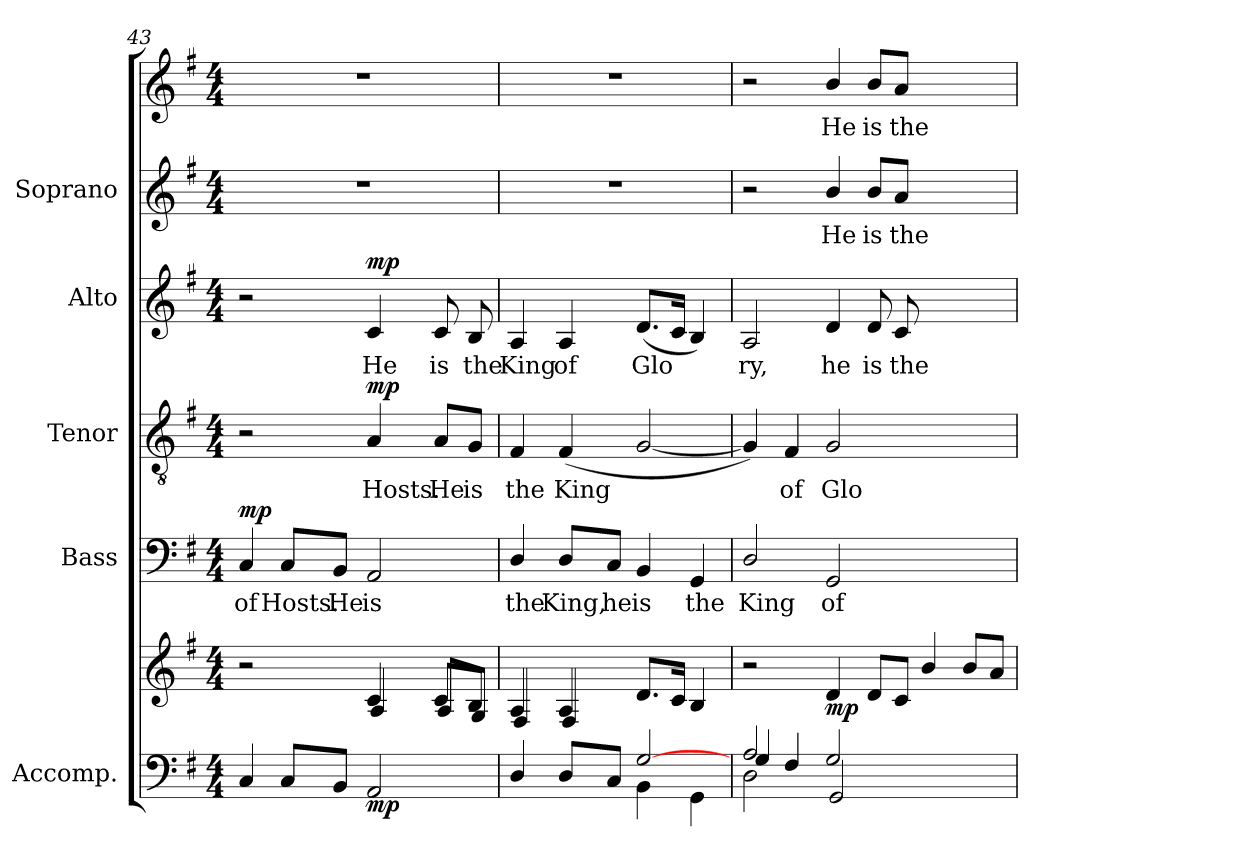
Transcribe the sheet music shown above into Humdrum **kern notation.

**kern	**kern	**dynam	**kern	**text	**dynam	**kern	**text	**dynam	**kern	**text	**dynam	**kern	**text	**kern	**text	**dynam
*part5	*part5	*part5	*part4	*part4	*part4	*part3	*part3	*part3	*part2	*part2	*part2	*part1	*part1	*part1	*part1	*part1
*staff7	*staff6	*staff6/7	*staff5	*staff5	*staff5	*staff4	*staff4	*staff4	*staff3	*staff3	*staff3	*staff2	*staff2	*staff1	*staff1	*staff1/2
*I"Accomp.	*	*	*I"Bass	*	*	*I"Tenor	*	*	*I"Alto	*	*	*I"Soprano	*	*	*	*
*	*	*	*I'B	*	*	*I'T	*	*	*I'A	*	*	*I'S	*	*	*	*
*clefF4	*clefG2	*	*clefF4	*	*	*clefGv2	*	*	*clefG2	*	*	*clefG2	*	*clefG2	*	*
*k[f#]	*k[f#]	*	*k[f#]	*	*	*k[f#]	*	*	*k[f#]	*	*	*k[f#]	*	*k[f#]	*	*
*G:	*G:	*	*G:	*	*	*G:	*	*	*G:	*	*	*G:	*	*G:	*	*
*M4/4	*M4/4	*	*M4/4	*	*	*M4/4	*	*	*M4/4	*	*	*M4/4	*	*M4/4	*	*
=43	=43	=43	=43	=43	=43	=43	=43	=43	=43	=43	=43	=43	=43	=43	=43	=43
*^	*^	*	*	*	*	*	*	*	*	*	*	*	*	*	*	*
*	*	*	*^	*	*	*	*	*	*	*	*	*	*	*	*	*	*	*
*	*	*	*	*^	*	*	*	*	*	*	*	*	*	*	*	*	*	*	*
!	!	!	!	!	!	!	!	!LO:LY:b	!LO:DY:b	!	!	!	!	!	!	!	!	!	!	!
2ryy	4C/	1ryy	2r	1ryy	2ryy	.	4C/	of	mp	2r	.	.	2r	.	.	1r	.	1r	.	.
!	!	!	!	!	!	!	!	!LO:LY:b	!	!	!	!	!	!	!	!	!	!	!	!
.	8C/L	.	.	.	.	.	8C/L	Hosts.	.	.	.	.	.	.	.	.	.	.	.	.
!	!	!	!	!	!	!	!	!LO:LY:b	!	!	!	!	!	!	!	!	!	!	!	!
.	8BB/J	.	.	.	.	.	8BB/J	He	.	.	.	.	.	.	.	.	.	.	.	.
!	!	!	!	!	!	!LO:DY:b=2	!	!LO:LY:b	!	!	!LO:LY:b	!LO:DY:b	!	!LO:LY:b	!LO:DY:b	!	!	!	!	!
2ryy	2AA/	.	4c/	.	4A/	mp	2AA/	is	.	4A/	Hosts.	mp	4c/	He	mp	.	.	.	.	.
!	!	!	!	!	!	!	!	!	!	!	!LO:LY:b	!	!	!LO:LY:b	!	!	!	!	!	!
.	.	.	8c/L	.	8A/L	.	.	.	.	8A/L	He	.	8c/	is	.	.	.	.	.	.
!	!	!	!	!	!	!	!	!	!	!	!LO:LY:b	!	!	!LO:LY:b	!	!	!	!	!	!
.	.	.	8B/J	.	8G/J	.	.	.	.	8G/J	is	.	8B/	the	.	.	.	.	.	.
=44	=44	=44	=44	=44	=44	=44	=44	=44	=44	=44	=44	=44	=44	=44	=44	=44	=44	=44	=44	=44
!	!	!	!	!	!	!	!	!LO:LY:b	!	!	!LO:LY:b	!	!	!LO:LY:b	!	!	!	!	!	!
2ryy	4D/	1ryy	4A/	1ryy	4F#/	.	4D/	the	.	4F#/	the	.	4A/	King	.	1r	.	1r	.	.
!	!	!	!	!	!	!	!	!LO:LY:b	!	!	!LO:LY:b	!	!	!LO:LY:b	!	!	!	!	!	!
.	8D/L	.	4A/	.	4F#/	.	8D/L	King,	.	(<4F#/	King	.	4A/	of	.	.	.	.	.	.
!	!	!	!	!	!	!	!	!LO:LY:b	!	!	!	!	!	!	!	!	!	!	!	!
.	8C/J	.	.	.	.	.	8C/J	he	.	.	.	.	.	.	.	.	.	.	.	.
!	!	!	!	!	!	!	!	!LO:LY:b	!	!	!	!	!	!LO:LY:b	!	!	!	!	!	!
[2G/	4BB\	.	8.d/L	.	2ryy	.	4BB/	is	.	[2G/	.	.	(<8.d/L	Glo­	.	.	.	.	.	.
.	.	.	16c/Jk	.	.	.	.	.	.	.	.	.	16c/Jk	.	.	.	.	.	.	.
!	!	!	!	!	!	!	!	!LO:LY:b	!	!	!	!	!	!	!	!	!	!	!	!
.	4GG\	.	4B/	.	.	.	4GG/	the	.	.	.	.	4B/)	.	.	.	.	.	.	.
*	*	*	*	*v	*v	*	*	*	*	*	*	*	*	*	*	*	*	*	*	*
=45	=45	=45	=45	=45	=45	=45	=45	=45	=45	=45	=45	=45	=45	=45	=45	=45	=45	=45	=45
*	*^	*	*	*	*	*	*	*	*	*	*	*	*	*	*	*	*	*	*
!	!	!	!	!	!	!	!	!LO:LY:b	!	!	!	!	!	!LO:LY:b	!	!	!	!	!	!
2A/	4G/	2D\	2r	1ryy	2ryy	.	2D/	King	.	4G/])	.	.	2A/	ry,	.	2r	.	2r	.	.
!	!	!	!	!	!	!	!	!	!	!	!LO:LY:b	!	!	!	!	!	!	!	!	!
.	4F#/	.	.	.	.	.	.	.	.	4F#/	of	.	.	.	.	.	.	.	.	.
!	!	!	!	!	!	!LO:DY:b	!	!LO:LY:b	!	!	!LO:LY:b	!	!	!LO:LY:b	!	!	!LO:LY:b	!	!LO:LY:b	!LO:DY:b=2
!	!	!	!	!	!	!	!	!	!	!	!	!	!	!	!	!	!	!	!	!LO:DY:n=1:b
2ryy	2G/	2GG/	2ryy	.	4d/	mp	2GG/	of	.	2G/	Glo-	.	4d/	he	.	4b/	He	4b/	He	mp mp
!	!	!	!	!	!	!	!	!	!	!	!	!	!	!LO:LY:b	!	!	!LO:LY:b	!	!LO:LY:b	!
.	.	.	.	.	8d/L	.	.	.	.	.	.	.	8d/	is	.	8b/L	is	8b/L	is	.
!	!	!	!	!	!	!	!	!	!	!	!	!	!	!LO:LY:b	!	!	!LO:LY:b	!	!LO:LY:b	!
.	.	.	.	.	8c/J	.	.	.	.	.	.	.	8c/	the	.	8a/J	the	8a/J	the	.
2ryy	2ryy	2ryy	4b/	2ryy	2ryy	.	2ryy	.	.	2ryy	.	.	2ryy	.	.	2ryy	.	2ryy	.	.
.	.	.	8b/L	.	.	.	.	.	.	.	.	.	.	.	.	.	.	.	.	.
.	.	.	8a/J	.	.	.	.	.	.	.	.	.	.	.	.	.	.	.	.	.
*v	*v	*v	*	*	*	*	*	*	*	*	*	*	*	*	*	*	*	*	*	*
*	*v	*v	*v	*	*	*	*	*	*	*	*	*	*	*	*	*	*	*
=	=	=	=	=	=	=	=	=	=	=	=	=	=	=	=	=
*-	*-	*-	*-	*-	*-	*-	*-	*-	*-	*-	*-	*-	*-	*-	*-	*-
